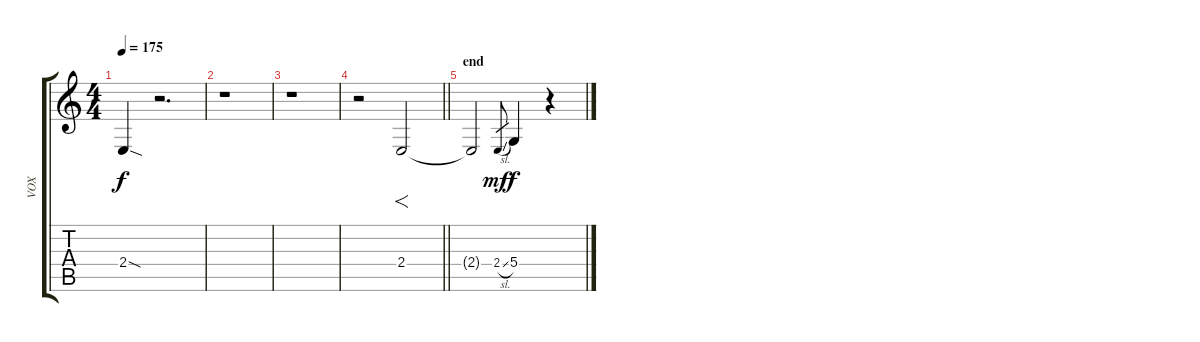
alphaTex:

\track ("VOX" "VOX") {instrument lead2sawtooth}
\staff {score tabs}
\tuning (E4 B3 G3 D3 A2 E2) {hide}
\ts (4 4)
\tempo 175
\clef g2
\ks c
2.4{sod t}.4{dy f} r.2{d} |
r.1 |
r.1 |
\barLineRight lightlight
r.2 2.4.2{f} |
\section ("" "end")
2.4{t}.2 2.4{sl}.8{gr dy mf} 5.4.4{dy f} r.4
